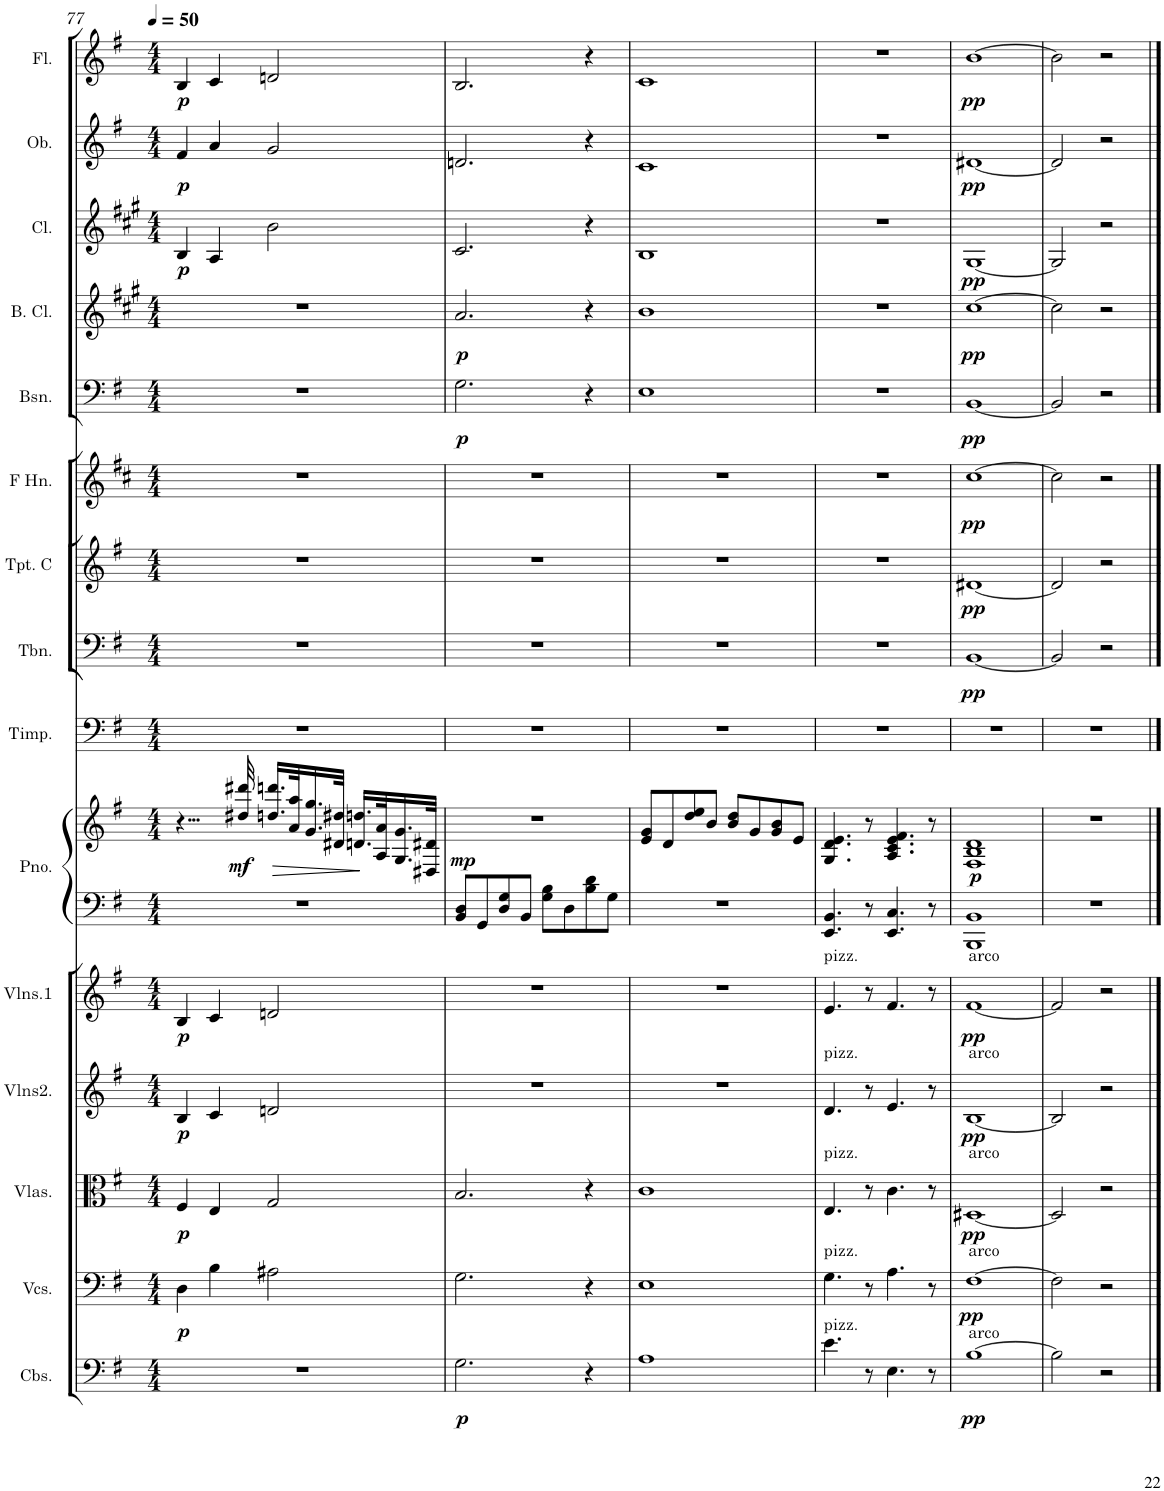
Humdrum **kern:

**kern	**dynam	**kern	**dynam	**kern	**dynam	**kern	**dynam	**kern	**dynam	**kern	**kern	**dynam	**kern	**kern	**dynam	**kern	**dynam	**kern	**dynam	**kern	**dynam	**kern	**dynam	**kern	**dynam	**kern	**dynam	**kern	**dynam
*part15	*part15	*part14	*part14	*part13	*part13	*part12	*part12	*part11	*part11	*part10	*part10	*part10	*part9	*part8	*part8	*part7	*part7	*part6	*part6	*part5	*part5	*part4	*part4	*part3	*part3	*part2	*part2	*part1	*part1
*staff16	*staff16	*staff15	*staff15	*staff14	*staff14	*staff13	*staff13	*staff12	*staff12	*staff11	*staff10	*staff10/11	*staff9	*staff8	*staff8	*staff7	*staff7	*staff6	*staff6	*staff5	*staff5	*staff4	*staff4	*staff3	*staff3	*staff2	*staff2	*staff1	*staff1
*I"Contrabass Section	*	*I"Violoncello Section	*	*I"Viola Section	*	*I"Violin Section2	*	*I"Violin Section1	*	*I"Grand Piano	*	*	*I"Timpani	*I"Trombone	*	*I"Trumpet C	*	*I"French Horn	*	*I"Bassoon	*	*I"Bass Clarinet	*	*I"Clarinet A	*	*I"Oboe	*	*I"Flute	*
*I'Cbs.	*	*I'Vcs.	*	*I'Vlas.	*	*I'Vlns2.	*	*I'Vlns.1	*	*I'Pno.	*	*	*I'Timp.	*I'Tbn.	*	*I'Tpt. C	*	*I'F Hn.	*	*I'Bsn.	*	*I'B. Cl.	*	*I'Cl. A	*	*I'Ob.	*	*I'Fl.	*
!!LO:PB:g=z
*clefF4	*	*clefF4	*	*clefC3	*	*clefG2	*	*clefG2	*	*clefF4	*clefG2	*	*clefF4	*clefF4	*	*clefG2	*	*clefG2	*	*clefF4	*	*clefG2	*	*clefG2	*	*clefG2	*	*clefG2	*
*Trd7c12	*	*	*	*	*	*	*	*	*	*	*	*	*	*	*	*Trd1c2	*	*Trd4c7	*	*	*	*Trd8c14	*	*Trd1c2	*	*	*	*	*
*k[f#]	*	*k[f#]	*	*k[f#]	*	*k[f#]	*	*k[f#]	*	*k[f#]	*k[f#]	*	*k[f#]	*k[f#]	*	*k[f#]	*	*k[f#c#]	*	*k[f#]	*	*k[f#c#g#]	*	*k[f#c#g#]	*	*k[f#]	*	*k[f#]	*
*M4/4	*	*M4/4	*	*M4/4	*	*M4/4	*	*M4/4	*	*M4/4	*M4/4	*	*M4/4	*M4/4	*	*M4/4	*	*M4/4	*	*M4/4	*	*M4/4	*	*M4/4	*	*M4/4	*	*M4/4	*
*MM50	*	*MM50	*	*MM50	*	*MM50	*	*MM50	*	*MM50	*MM50	*	*MM50	*MM50	*	*MM50	*	*MM50	*	*MM50	*	*MM50	*	*MM50	*	*MM50	*	*MM50	*
=77	=77	=77	=77	=77	=77	=77	=77	=77	=77	=77	=77	=77	=77	=77	=77	=77	=77	=77	=77	=77	=77	=77	=77	=77	=77	=77	=77	=77	=77
!	!	!	!LO:DY:b	!	!LO:DY:b	!	!LO:DY:b	!	!LO:DY:b	!	!	!	!	!	!	!	!	!	!	!	!	!	!	!	!LO:DY:b	!	!LO:DY:b	!	!LO:DY:b
1r	.	4D\	p	4F#/	p	4B/	p	4B/	p	1r	4...r	.	1r	1r	.	1r	.	1r	.	1r	.	1r	.	4B/	p	4f#/	p	4B/	p
.	.	4B\	.	4E/	.	4c/	.	4c/	.	.	.	.	.	.	.	.	.	.	.	.	.	.	.	4A/	.	4a/	.	4c/	.
!	!	!	!	!	!	!	!	!	!	!	!	!LO:DY:b	!	!	!	!	!	!	!	!	!	!	!	!	!	!	!	!	!
.	.	.	.	.	.	.	.	.	.	.	32dd#X/ 32ddd#X/	mf	.	.	.	.	.	.	.	.	.	.	.	.	.	.	.	.	.
!	!	!	!	!	!	!	!	!	!	!	!	!LO:HP:b	!	!	!	!	!	!	!	!	!	!	!	!	!	!	!	!	!
.	.	2A#X\	.	2G/	.	2dn/	.	2dn/	.	.	16.ddn/ 16.dddn/LL	>	.	.	.	.	.	.	.	.	.	.	.	2b\	.	2g/	.	2dn/	.
.	.	.	.	.	.	.	.	.	.	.	32a/ 32aa/K	.	.	.	.	.	.	.	.	.	.	.	.	.	.	.	.	.	.
.	.	.	.	.	.	.	.	.	.	.	16.g/ 16.gg/	.	.	.	.	.	.	.	.	.	.	.	.	.	.	.	.	.	.
.	.	.	.	.	.	.	.	.	.	.	32d#X/ 32dd#X/JJk	.	.	.	.	.	.	.	.	.	.	.	.	.	.	.	.	.	.
.	.	.	.	.	.	.	.	.	.	.	16.dn/ 16.ddn/LL	.	.	.	.	.	.	.	.	.	.	.	.	.	.	.	.	.	.
.	.	.	.	.	.	.	.	.	.	.	32A/ 32a/K	]	.	.	.	.	.	.	.	.	.	.	.	.	.	.	.	.	.
.	.	.	.	.	.	.	.	.	.	.	16.G/ 16.g/	.	.	.	.	.	.	.	.	.	.	.	.	.	.	.	.	.	.
.	.	.	.	.	.	.	.	.	.	.	32D#X/ 32d#X/JJk	.	.	.	.	.	.	.	.	.	.	.	.	.	.	.	.	.	.
=78	=78	=78	=78	=78	=78	=78	=78	=78	=78	=78	=78	=78	=78	=78	=78	=78	=78	=78	=78	=78	=78	=78	=78	=78	=78	=78	=78	=78	=78
!	!LO:DY:b	!	!	!	!	!	!	!	!	!	!	!LO:DY:a=2	!	!	!	!	!	!	!	!	!LO:DY:b	!	!LO:DY:b	!	!	!	!	!	!
2.G\	p	2.G\	.	2.B/	.	1r	.	1r	.	8BB/ 8D/L	1r	mp	1r	1r	.	1r	.	1r	.	2.G\	p	2.a/	p	2.c#/	.	2.dn/	.	2.B/	.
.	.	.	.	.	.	.	.	.	.	8GG/	.	.	.	.	.	.	.	.	.	.	.	.	.	.	.	.	.	.	.
.	.	.	.	.	.	.	.	.	.	8D/ 8G/	.	.	.	.	.	.	.	.	.	.	.	.	.	.	.	.	.	.	.
.	.	.	.	.	.	.	.	.	.	8BB/J	.	.	.	.	.	.	.	.	.	.	.	.	.	.	.	.	.	.	.
.	.	.	.	.	.	.	.	.	.	8G\ 8B\L	.	.	.	.	.	.	.	.	.	.	.	.	.	.	.	.	.	.	.
.	.	.	.	.	.	.	.	.	.	8D\	.	.	.	.	.	.	.	.	.	.	.	.	.	.	.	.	.	.	.
4r	.	4r	.	4r	.	.	.	.	.	8B\ 8d\	.	.	.	.	.	.	.	.	.	4r	.	4r	.	4r	.	4r	.	4r	.
.	.	.	.	.	.	.	.	.	.	8G\J	.	.	.	.	.	.	.	.	.	.	.	.	.	.	.	.	.	.	.
=79	=79	=79	=79	=79	=79	=79	=79	=79	=79	=79	=79	=79	=79	=79	=79	=79	=79	=79	=79	=79	=79	=79	=79	=79	=79	=79	=79	=79	=79
1A	.	1E	.	1c	.	1r	.	1r	.	1r	8e/ 8g/L	.	1r	1r	.	1r	.	1r	.	1E	.	1b	.	1B	.	1c	.	1c	.
.	.	.	.	.	.	.	.	.	.	.	8d/	.	.	.	.	.	.	.	.	.	.	.	.	.	.	.	.	.	.
.	.	.	.	.	.	.	.	.	.	.	8dd/ 8ee/	.	.	.	.	.	.	.	.	.	.	.	.	.	.	.	.	.	.
.	.	.	.	.	.	.	.	.	.	.	8b/J	.	.	.	.	.	.	.	.	.	.	.	.	.	.	.	.	.	.
.	.	.	.	.	.	.	.	.	.	.	8b/ 8dd/L	.	.	.	.	.	.	.	.	.	.	.	.	.	.	.	.	.	.
.	.	.	.	.	.	.	.	.	.	.	8g/	.	.	.	.	.	.	.	.	.	.	.	.	.	.	.	.	.	.
.	.	.	.	.	.	.	.	.	.	.	8g/ 8b/	.	.	.	.	.	.	.	.	.	.	.	.	.	.	.	.	.	.
.	.	.	.	.	.	.	.	.	.	.	8e/J	.	.	.	.	.	.	.	.	.	.	.	.	.	.	.	.	.	.
=80	=80	=80	=80	=80	=80	=80	=80	=80	=80	=80	=80	=80	=80	=80	=80	=80	=80	=80	=80	=80	=80	=80	=80	=80	=80	=80	=80	=80	=80
!	!	!	!	!	!	!	!	!LO:TX:a:t=pizz.	!	!	!	!	!	!	!	!	!	!	!	!	!	!	!	!	!	!	!	!	!
!	!	!	!	!	!	!LO:TX:a:t=pizz.	!	!	!	!	!	!	!	!	!	!	!	!	!	!	!	!	!	!	!	!	!	!	!
!	!	!	!	!LO:TX:a:t=pizz.	!	!	!	!	!	!	!	!	!	!	!	!	!	!	!	!	!	!	!	!	!	!	!	!	!
!	!	!LO:TX:a:t=pizz.	!	!	!	!	!	!	!	!	!	!	!	!	!	!	!	!	!	!	!	!	!	!	!	!	!	!	!
!LO:TX:a:t=pizz.	!	!	!	!	!	!	!	!	!	!	!	!	!	!	!	!	!	!	!	!	!	!	!	!	!	!	!	!	!
4.e\	.	4.G\	.	4.E/	.	4.d/	.	4.e/	.	4.EE/ 4.BB/	4.G/ 4.d/ 4.e/	.	1r	1r	.	1r	.	1r	.	1r	.	1r	.	1r	.	1r	.	1r	.
8r	.	8r	.	8r	.	8r	.	8r	.	8r	8r	.	.	.	.	.	.	.	.	.	.	.	.	.	.	.	.	.	.
4.E\	.	4.A\	.	4.c\	.	4.e/	.	4.f#/	.	4.EE/ 4.C/	4.A/ 4.c/ 4.e/ 4.f#/	.	.	.	.	.	.	.	.	.	.	.	.	.	.	.	.	.	.
8r	.	8r	.	8r	.	8r	.	8r	.	8r	8r	.	.	.	.	.	.	.	.	.	.	.	.	.	.	.	.	.	.
=81	=81	=81	=81	=81	=81	=81	=81	=81	=81	=81	=81	=81	=81	=81	=81	=81	=81	=81	=81	=81	=81	=81	=81	=81	=81	=81	=81	=81	=81
!	!	!	!	!	!	!	!	!LO:TX:a:t=arco	!	!	!	!	!	!	!	!	!	!	!	!	!	!	!	!	!	!	!	!	!
!	!	!	!	!	!	!LO:TX:a:t=arco	!	!	!	!	!	!	!	!	!	!	!	!	!	!	!	!	!	!	!	!	!	!	!
!	!	!	!	!LO:TX:a:t=arco	!	!	!	!	!	!	!	!	!	!	!	!	!	!	!	!	!	!	!	!	!	!	!	!	!
!	!	!LO:TX:a:t=arco	!	!	!	!	!	!	!	!	!	!	!	!	!	!	!	!	!	!	!	!	!	!	!	!	!	!	!
!LO:TX:a:t=arco	!	!	!	!	!	!	!	!	!	!	!	!	!	!	!	!	!	!	!	!	!	!	!	!	!	!	!	!	!
!	!LO:DY:b	!	!LO:DY:b	!	!LO:DY:b	!	!LO:DY:b	!	!LO:DY:b	!	!	!LO:DY:b	!	!	!LO:DY:b	!	!LO:DY:b	!	!LO:DY:b	!	!LO:DY:b	!	!LO:DY:b	!	!LO:DY:b	!	!LO:DY:b	!	!LO:DY:b
[1B	pp	[1F#	pp	[1D#X	pp	[1B	pp	[1f#	pp	1BBB 1BB	1F# 1B 1d	p	1r	[1BB	pp	[1d#X	pp	[1cc#	pp	[1BB	pp	[1cc#	pp	[1G#	pp	[1d#X	pp	[1b	pp
=82	=82	=82	=82	=82	=82	=82	=82	=82	=82	=82	=82	=82	=82	=82	=82	=82	=82	=82	=82	=82	=82	=82	=82	=82	=82	=82	=82	=82	=82
2B\]	.	2F#\]	.	2D#/]	.	2B/]	.	2f#/]	.	1r	1r	.	1r	2BB/]	.	2d#/]	.	2cc#\]	.	2BB/]	.	2cc#\]	.	2G#/]	.	2d#/]	.	2b\]	.
2r	.	2r	.	2r	.	2r	.	2r	.	.	.	.	.	2r	.	2r	.	2r	.	2r	.	2r	.	2r	.	2r	.	2r	.
==	==	==	==	==	==	==	==	==	==	==	==	==	==	==	==	==	==	==	==	==	==	==	==	==	==	==	==	==	==
*-	*-	*-	*-	*-	*-	*-	*-	*-	*-	*-	*-	*-	*-	*-	*-	*-	*-	*-	*-	*-	*-	*-	*-	*-	*-	*-	*-	*-	*-
